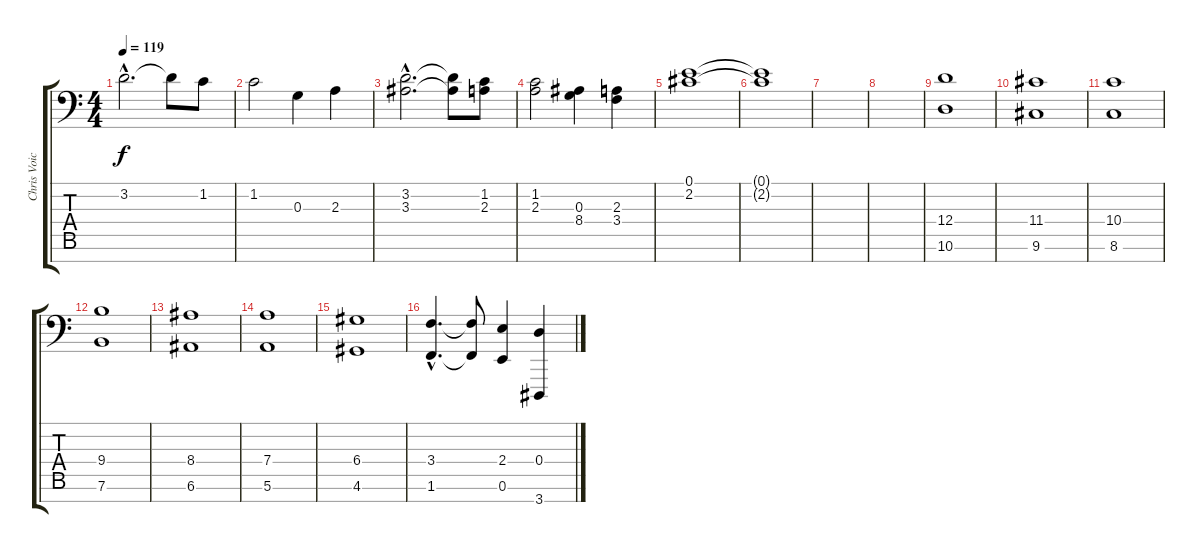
\track ("Chris Voice" "Chris Voic") {instrument viola}
\staff {score tabs}
\tuning (E4 B3 G3 D3 A2 E2 C-1) {hide}
\ts (4 4)
\tempo 119
\clef f4
\ks c
3.2{hac}.2{d dy f} 3.2{t}.8 1.2.8 |
1.2.2 0.3.4 2.3.4 |
(3.2{hac} 3.3{hac}).2{d} (3.2{t} 3.3{t}).8 (1.2 2.3).8 |
(1.2 2.3).2 (0.3 8.4).4 (2.3 3.4).4 |
(0.1 2.2).1 |
(0.1{t} 2.2{t}).1 |
|
|
(12.4 10.6).1{instrument choiraahs} |
(11.4 9.6).1 |
(10.4 8.6).1 |
(9.4 7.6).1 |
(8.4 6.6).1 |
(7.4 5.6).1 |
(6.4 4.6).1 |
(3.4{hac} 1.6{hac}).4{d} (3.4{t} 1.6{t}).8 (2.4 0.6).4 (0.4 3.7).4
